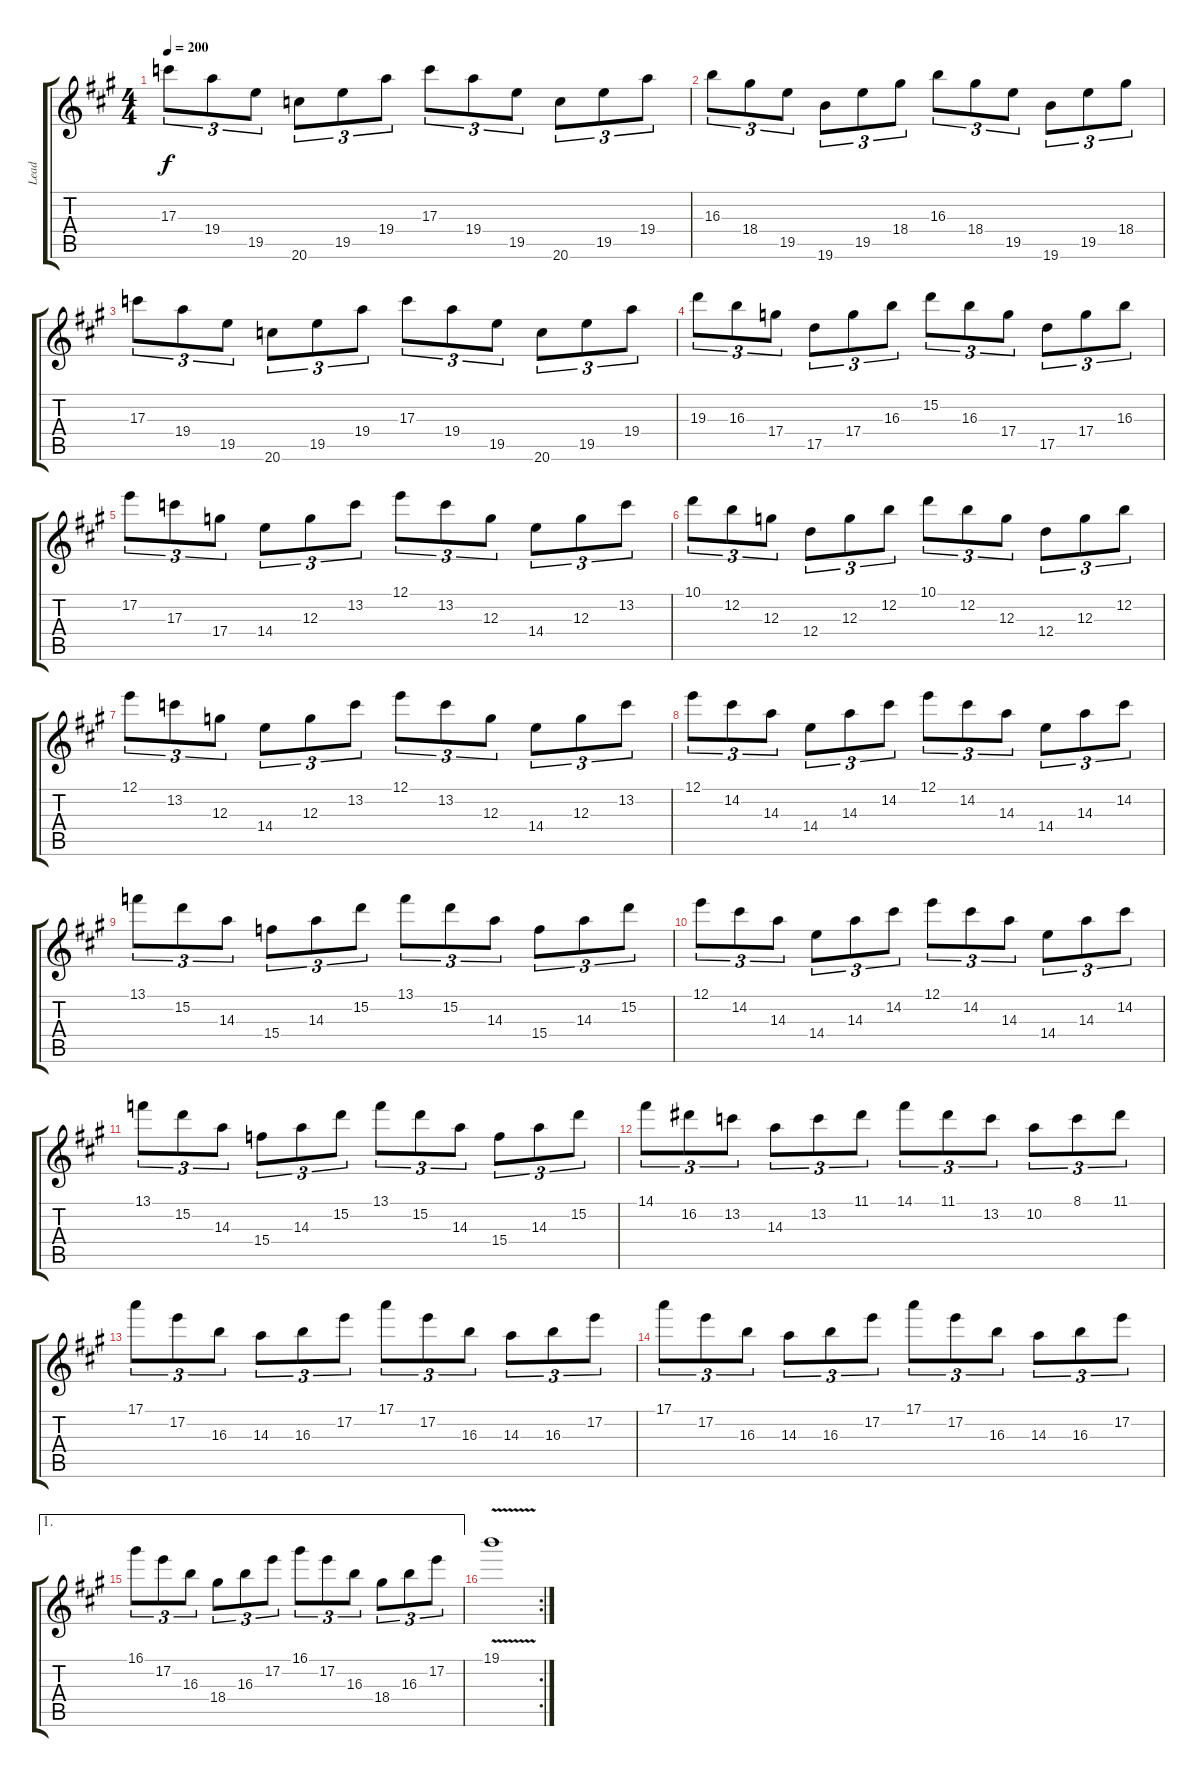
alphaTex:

\track ("Lead" "Lead") {instrument overdrivenguitar}
\staff {score tabs}
\tuning (E4 B3 G3 D3 A2 E2) {hide}
\ts (4 4)
\tempo 200
\clef g2
\ks a
17.3.8{tu (3 2) dy f} 19.4.8{tu (3 2)} 19.5.8{tu (3 2)} 20.6.8{tu (3 2)} 19.5.8{tu (3 2)} 19.4.8{tu (3 2)} 17.3.8{tu (3 2)} 19.4.8{tu (3 2)} 19.5.8{tu (3 2)} 20.6.8{tu (3 2)} 19.5.8{tu (3 2)} 19.4.8{tu (3 2)} |
16.3.8{tu (3 2)} 18.4.8{tu (3 2)} 19.5.8{tu (3 2)} 19.6.8{tu (3 2)} 19.5.8{tu (3 2)} 18.4.8{tu (3 2)} 16.3.8{tu (3 2)} 18.4.8{tu (3 2)} 19.5.8{tu (3 2)} 19.6.8{tu (3 2)} 19.5.8{tu (3 2)} 18.4.8{tu (3 2)} |
17.3.8{tu (3 2)} 19.4.8{tu (3 2)} 19.5.8{tu (3 2)} 20.6.8{tu (3 2)} 19.5.8{tu (3 2)} 19.4.8{tu (3 2)} 17.3.8{tu (3 2)} 19.4.8{tu (3 2)} 19.5.8{tu (3 2)} 20.6.8{tu (3 2)} 19.5.8{tu (3 2)} 19.4.8{tu (3 2)} |
19.3.8{tu (3 2)} 16.3.8{tu (3 2)} 17.4.8{tu (3 2)} 17.5.8{tu (3 2)} 17.4.8{tu (3 2)} 16.3.8{tu (3 2)} 15.2.8{tu (3 2)} 16.3.8{tu (3 2)} 17.4.8{tu (3 2)} 17.5.8{tu (3 2)} 17.4.8{tu (3 2)} 16.3.8{tu (3 2)} |
17.2.8{tu (3 2)} 17.3.8{tu (3 2)} 17.4.8{tu (3 2)} 14.4.8{tu (3 2)} 12.3.8{tu (3 2)} 13.2.8{tu (3 2)} 12.1.8{tu (3 2)} 13.2.8{tu (3 2)} 12.3.8{tu (3 2)} 14.4.8{tu (3 2)} 12.3.8{tu (3 2)} 13.2.8{tu (3 2)} |
10.1.8{tu (3 2)} 12.2.8{tu (3 2)} 12.3.8{tu (3 2)} 12.4.8{tu (3 2)} 12.3.8{tu (3 2)} 12.2.8{tu (3 2)} 10.1.8{tu (3 2)} 12.2.8{tu (3 2)} 12.3.8{tu (3 2)} 12.4.8{tu (3 2)} 12.3.8{tu (3 2)} 12.2.8{tu (3 2)} |
12.1.8{tu (3 2)} 13.2.8{tu (3 2)} 12.3.8{tu (3 2)} 14.4.8{tu (3 2)} 12.3.8{tu (3 2)} 13.2.8{tu (3 2)} 12.1.8{tu (3 2)} 13.2.8{tu (3 2)} 12.3.8{tu (3 2)} 14.4.8{tu (3 2)} 12.3.8{tu (3 2)} 13.2.8{tu (3 2)} |
12.1.8{tu (3 2)} 14.2.8{tu (3 2)} 14.3.8{tu (3 2)} 14.4.8{tu (3 2)} 14.3.8{tu (3 2)} 14.2.8{tu (3 2)} 12.1.8{tu (3 2)} 14.2.8{tu (3 2)} 14.3.8{tu (3 2)} 14.4.8{tu (3 2)} 14.3.8{tu (3 2)} 14.2.8{tu (3 2)} |
13.1.8{tu (3 2)} 15.2.8{tu (3 2)} 14.3.8{tu (3 2)} 15.4.8{tu (3 2)} 14.3.8{tu (3 2)} 15.2.8{tu (3 2)} 13.1.8{tu (3 2)} 15.2.8{tu (3 2)} 14.3.8{tu (3 2)} 15.4.8{tu (3 2)} 14.3.8{tu (3 2)} 15.2.8{tu (3 2)} |
12.1.8{tu (3 2)} 14.2.8{tu (3 2)} 14.3.8{tu (3 2)} 14.4.8{tu (3 2)} 14.3.8{tu (3 2)} 14.2.8{tu (3 2)} 12.1.8{tu (3 2)} 14.2.8{tu (3 2)} 14.3.8{tu (3 2)} 14.4.8{tu (3 2)} 14.3.8{tu (3 2)} 14.2.8{tu (3 2)} |
13.1.8{tu (3 2)} 15.2.8{tu (3 2)} 14.3.8{tu (3 2)} 15.4.8{tu (3 2)} 14.3.8{tu (3 2)} 15.2.8{tu (3 2)} 13.1.8{tu (3 2)} 15.2.8{tu (3 2)} 14.3.8{tu (3 2)} 15.4.8{tu (3 2)} 14.3.8{tu (3 2)} 15.2.8{tu (3 2)} |
14.1.8{tu (3 2)} 16.2.8{tu (3 2)} 13.2.8{tu (3 2)} 14.3.8{tu (3 2)} 13.2.8{tu (3 2)} 11.1.8{tu (3 2)} 14.1.8{tu (3 2)} 11.1.8{tu (3 2)} 13.2.8{tu (3 2)} 10.2.8{tu (3 2)} 8.1.8{tu (3 2)} 11.1.8{tu (3 2)} |
17.1.8{tu (3 2)} 17.2.8{tu (3 2)} 16.3.8{tu (3 2)} 14.3.8{tu (3 2)} 16.3.8{tu (3 2)} 17.2.8{tu (3 2)} 17.1.8{tu (3 2)} 17.2.8{tu (3 2)} 16.3.8{tu (3 2)} 14.3.8{tu (3 2)} 16.3.8{tu (3 2)} 17.2.8{tu (3 2)} |
17.1.8{tu (3 2)} 17.2.8{tu (3 2)} 16.3.8{tu (3 2)} 14.3.8{tu (3 2)} 16.3.8{tu (3 2)} 17.2.8{tu (3 2)} 17.1.8{tu (3 2)} 17.2.8{tu (3 2)} 16.3.8{tu (3 2)} 14.3.8{tu (3 2)} 16.3.8{tu (3 2)} 17.2.8{tu (3 2)} |
\ae 1
16.1.8{tu (3 2)} 17.2.8{tu (3 2)} 16.3.8{tu (3 2)} 18.4.8{tu (3 2)} 16.3.8{tu (3 2)} 17.2.8{tu (3 2)} 16.1.8{tu (3 2)} 17.2.8{tu (3 2)} 16.3.8{tu (3 2)} 18.4.8{tu (3 2)} 16.3.8{tu (3 2)} 17.2.8{tu (3 2)} |
\rc 2
19.1{v}.1
